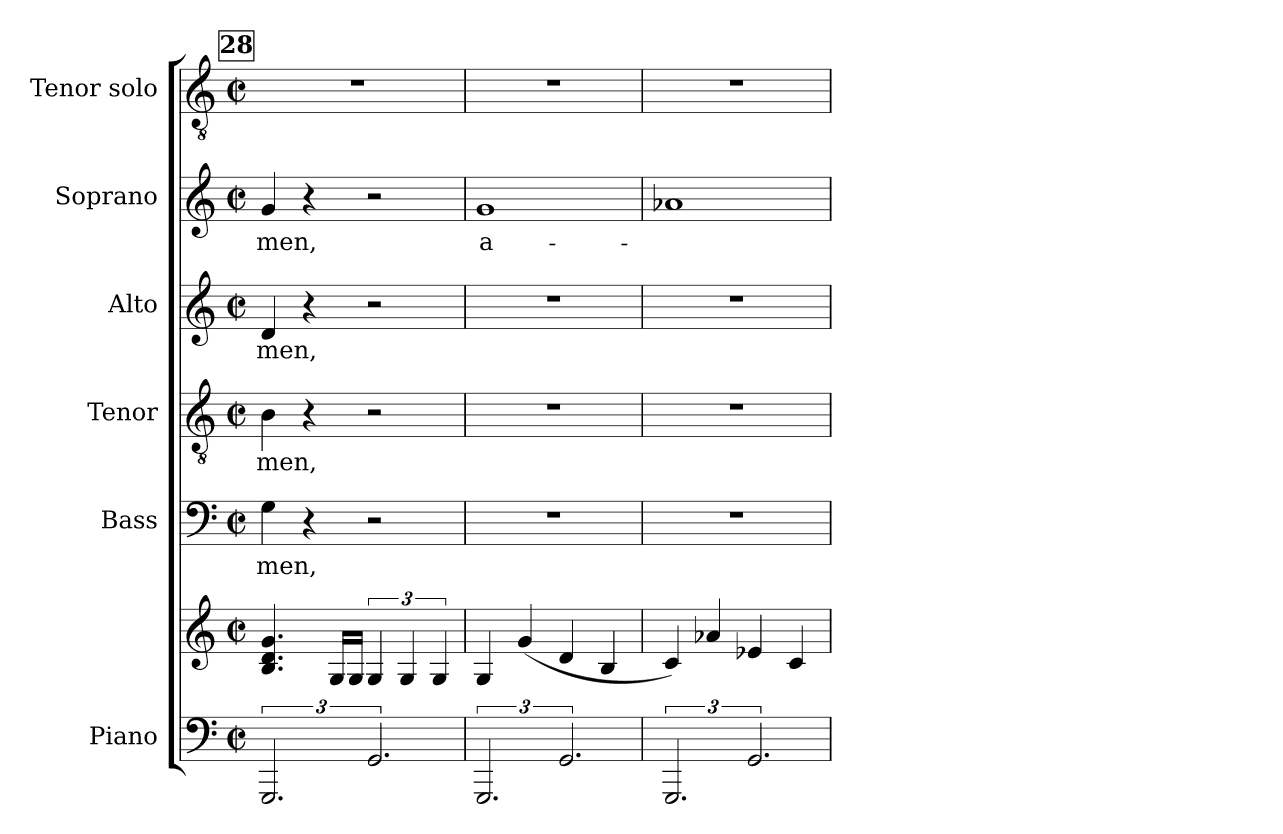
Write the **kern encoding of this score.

**kern	**kern	**kern	**text	**kern	**text	**kern	**text	**kern	**text	**kern
*part6	*part6	*part5	*part5	*part4	*part4	*part3	*part3	*part2	*part2	*part1
*staff7	*staff6	*staff5	*staff5	*staff4	*staff4	*staff3	*staff3	*staff2	*staff2	*staff1
*I"Piano	*	*I"Bass	*	*I"Tenor	*	*I"Alto	*	*I"Soprano	*	*I"Tenor solo
*I'Pno.	*	*I'B.	*	*I'T.	*	*I'A.	*	*I'S.	*	*I'T.s
*clefF4	*clefG2	*clefF4	*	*clefGv2	*	*clefG2	*	*clefG2	*	*clefGv2
*k[]	*k[]	*k[]	*	*k[]	*	*k[]	*	*k[]	*	*k[]
*M2/2	*M2/2	*M2/2	*	*M2/2	*	*M2/2	*	*M2/2	*	*M2/2
*met(c|)	*met(c|)	*met(c|)	*	*met(c|)	*	*met(c|)	*	*met(c|)	*	*met(c|)
!!LO:REH:place=s1:a:B:fs=14:t=28
=475	=475	=475	=475	=475	=475	=475	=475	=475	=475	=475
!	!	!	!LO:LY:b	!	!LO:LY:b	!	!LO:LY:b	!	!LO:LY:b	!
3.GGG	4.B/ 4.d/ 4.g/	4G\	-men,	4B\	-men,	4d/	-men,	4g/	-men,	1r
.	.	4r	.	4r	.	4r	.	4r	.	.
.	16G/LL	.	.	.	.	.	.	.	.	.
.	16G/JJ	.	.	.	.	.	.	.	.	.
3.GG	6G/	2r	.	2r	.	2r	.	2r	.	.
.	6G/	.	.	.	.	.	.	.	.	.
.	6G/	.	.	.	.	.	.	.	.	.
=476	=476	=476	=476	=476	=476	=476	=476	=476	=476	=476
!	!	!	!	!	!	!	!	!	!LO:LY:b	!
3.GGG	4G/	1r	.	1r	.	1r	.	1g	a-	1r
.	(<4g/	.	.	.	.	.	.	.	.	.
3.GG	4d/	.	.	.	.	.	.	.	.	.
.	4B/	.	.	.	.	.	.	.	.	.
!!LO:PB:g=z
=477	=477	=477	=477	=477	=477	=477	=477	=477	=477	=477
3.GGG	4c/)	1r	.	1r	.	1r	.	1a-X	.	1r
.	4a-X/	.	.	.	.	.	.	.	.	.
3.GG	4e-X/	.	.	.	.	.	.	.	.	.
.	4c/	.	.	.	.	.	.	.	.	.
=	=	=	=	=	=	=	=	=	=	=
*-	*-	*-	*-	*-	*-	*-	*-	*-	*-	*-
